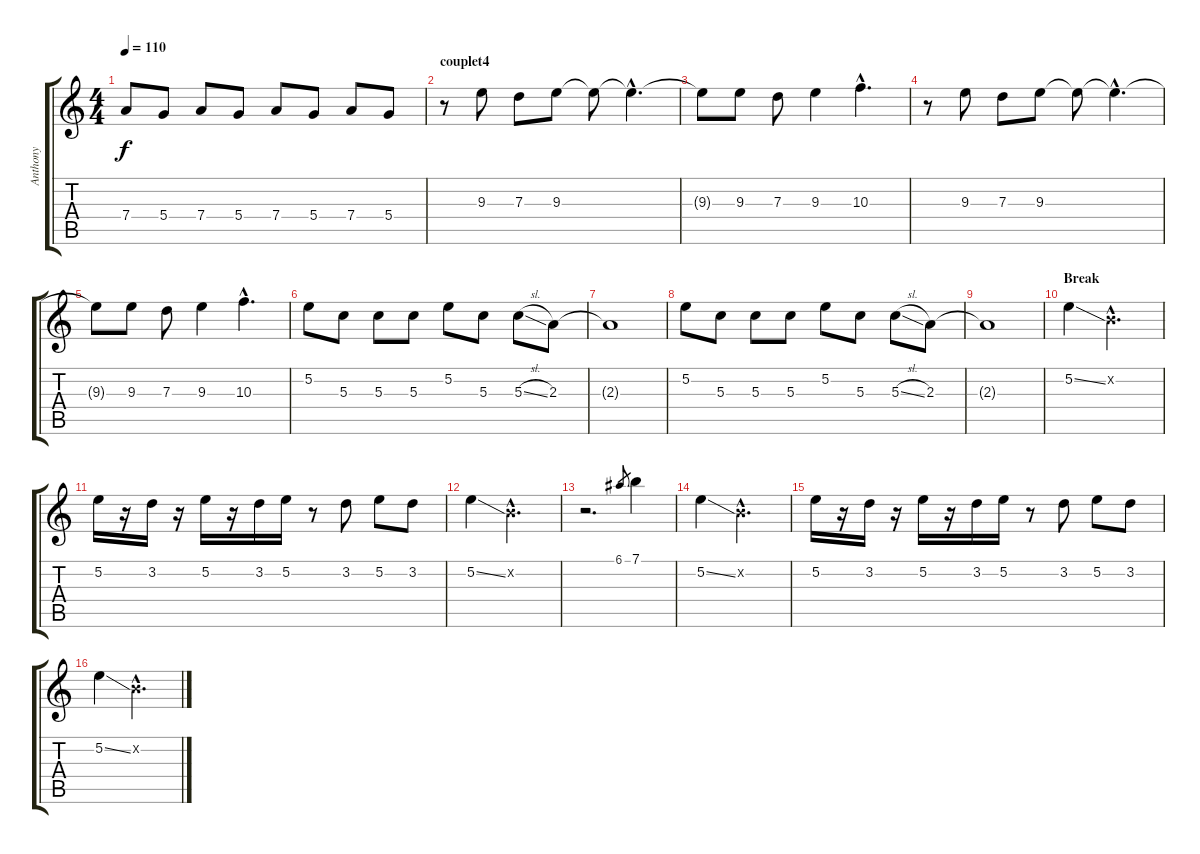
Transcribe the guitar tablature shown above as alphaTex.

\track ("Anthony" "Anthony") {instrument fretlessbass}
\staff {score tabs}
\tuning (E4 B3 G3 D3 A2 E2) {hide}
\ts (4 4)
\tempo 110
\clef g2
\ks c
7.4.8{dy f} 5.4.8 7.4.8 5.4.8 7.4.8 5.4.8 7.4.8 5.4.8 |
\section ("" "couplet4")
r.8 9.3.8 7.3.8 9.3.8 9.3{t}.8 9.3{hac t}.4{d} |
9.3{t}.8 9.3.8 7.3.8 9.3.4 10.3{hac}.4{d} |
r.8 9.3.8 7.3.8 9.3.8 9.3{t}.8 9.3{hac t}.4{d} |
9.3{t}.8 9.3.8 7.3.8 9.3.4 10.3{hac}.4{d} |
5.2.8 5.3.8 5.3.8 5.3.8 5.2.8 5.3.8 5.3{sl}.8 2.3.8 |
2.3{t}.1 |
5.2.8 5.3.8 5.3.8 5.3.8 5.2.8 5.3.8 5.3{sl}.8 2.3.8 |
2.3{t}.1 |
\section ("" "Break")
5.2{ss}.4 0.2{hac x}.2{d} |
5.2.16 r.16 3.2.16 r.16 5.2.16 r.16 3.2.16 5.2.16 r.8 3.2.8 5.2.8 3.2.8 |
5.2{ss}.4 0.2{hac x}.2{d} |
r.2{d} 6.1.8{gr} 7.1.4 |
5.2{ss}.4 0.2{hac x}.2{d} |
5.2.16 r.16 3.2.16 r.16 5.2.16 r.16 3.2.16 5.2.16 r.8 3.2.8 5.2.8 3.2.8 |
5.2{ss}.4 0.2{hac x}.2{d}
